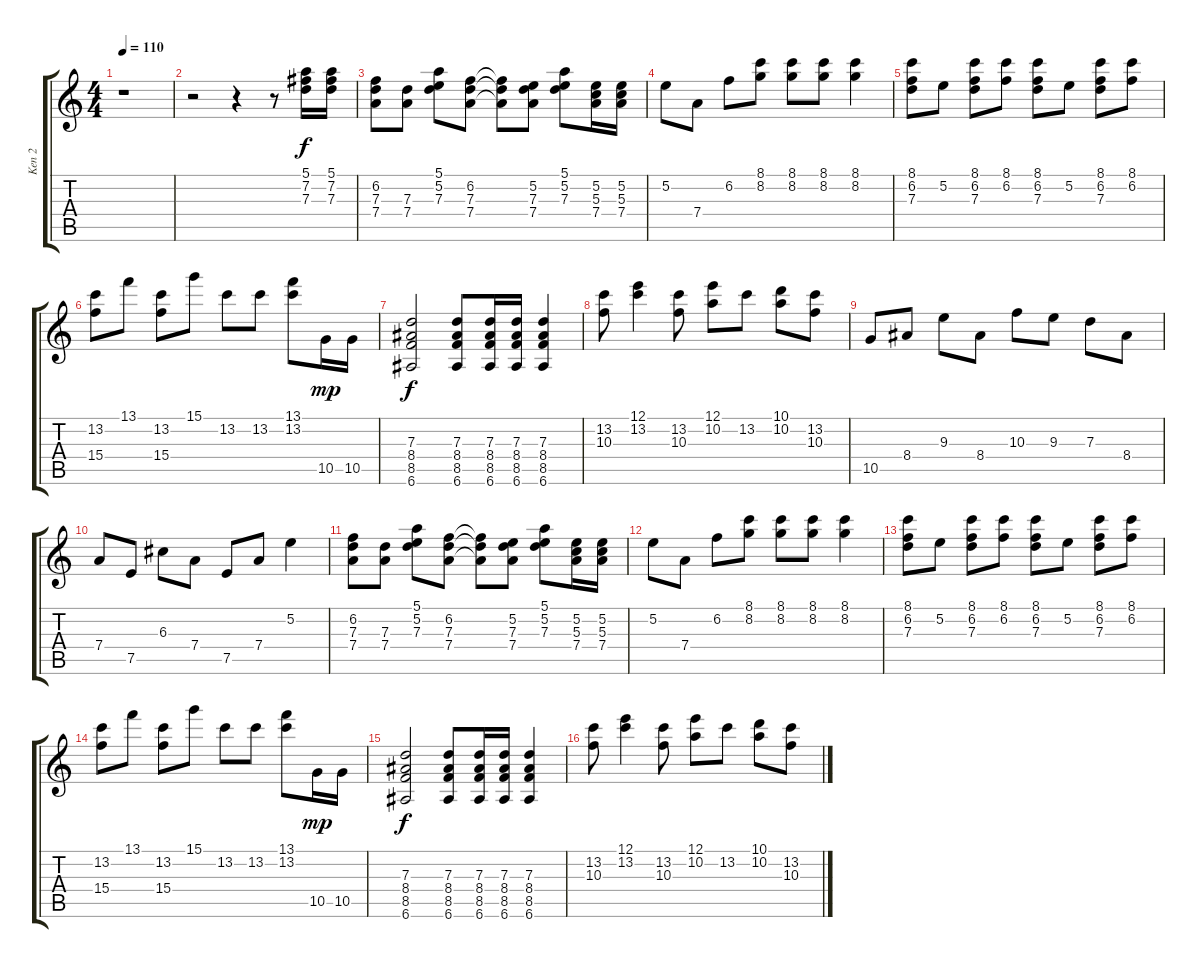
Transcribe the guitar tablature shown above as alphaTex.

\track ("Ken 2" "Ken 2") {instrument distortionguitar}
\staff {score tabs}
\tuning (E4 B3 G3 D3 A2 E2) {hide}
\ts (4 4)
\tempo 110
\clef g2
\ks c
r.1{dy f} |
r.2 r.4 r.8 (5.1 7.2 7.3).16 (5.1 7.2 7.3).16 |
(6.2 7.3 7.4).8 (7.3 7.4).8 (5.1 5.2 7.3).8 (6.2 7.3 7.4).8 (6.2{t} 7.3{t} 7.4{t}).8 (5.2 7.3 7.4).8 (5.1 5.2 7.3).8 (5.2 5.3 7.4).16 (5.2 5.3 7.4).16 |
5.2.8 7.4.8 6.2.8 (8.1 8.2).8 (8.1 8.2).8 (8.1 8.2).8 (8.1 8.2).4 |
(8.1 6.2 7.3).8 5.2.8 (8.1 6.2 7.3).8 (8.1 6.2).8 (8.1 6.2 7.3).8 5.2.8 (8.1 6.2 7.3).8 (8.1 6.2).8 |
(13.2 15.4).8 13.1.8 (13.2 15.4).8 15.1.8 13.2.8 13.2.8 (13.1 13.2).8 10.5.16{dy mp} 10.5.16 |
(7.3 8.4 8.5 6.6).2{dy f} (7.3 8.4 8.5 6.6).8 (7.3 8.4 8.5 6.6).16 (7.3 8.4 8.5 6.6).16 (7.3 8.4 8.5 6.6).4 |
(13.2 10.3).8 (12.1 13.2).4 (13.2 10.3).8 (12.1 10.2).8 13.2.8 (10.1 10.2).8 (13.2 10.3).8 |
10.5.8 8.4.8 9.3.8 8.4.8 10.3.8 9.3.8 7.3.8 8.4.8 |
7.4.8 7.5.8 6.3.8 7.4.8 7.5.8 7.4.8 5.2.4 |
(6.2 7.3 7.4).8 (7.3 7.4).8 (5.1 5.2 7.3).8 (6.2 7.3 7.4).8 (6.2{t} 7.3{t} 7.4{t}).8 (5.2 7.3 7.4).8 (5.1 5.2 7.3).8 (5.2 5.3 7.4).16 (5.2 5.3 7.4).16 |
5.2.8 7.4.8 6.2.8 (8.1 8.2).8 (8.1 8.2).8 (8.1 8.2).8 (8.1 8.2).4 |
(8.1 6.2 7.3).8 5.2.8 (8.1 6.2 7.3).8 (8.1 6.2).8 (8.1 6.2 7.3).8 5.2.8 (8.1 6.2 7.3).8 (8.1 6.2).8 |
(13.2 15.4).8 13.1.8 (13.2 15.4).8 15.1.8 13.2.8 13.2.8 (13.1 13.2).8 10.5.16{dy mp} 10.5.16 |
(7.3 8.4 8.5 6.6).2{dy f} (7.3 8.4 8.5 6.6).8 (7.3 8.4 8.5 6.6).16 (7.3 8.4 8.5 6.6).16 (7.3 8.4 8.5 6.6).4 |
(13.2 10.3).8 (12.1 13.2).4 (13.2 10.3).8 (12.1 10.2).8 13.2.8 (10.1 10.2).8 (13.2 10.3).8
